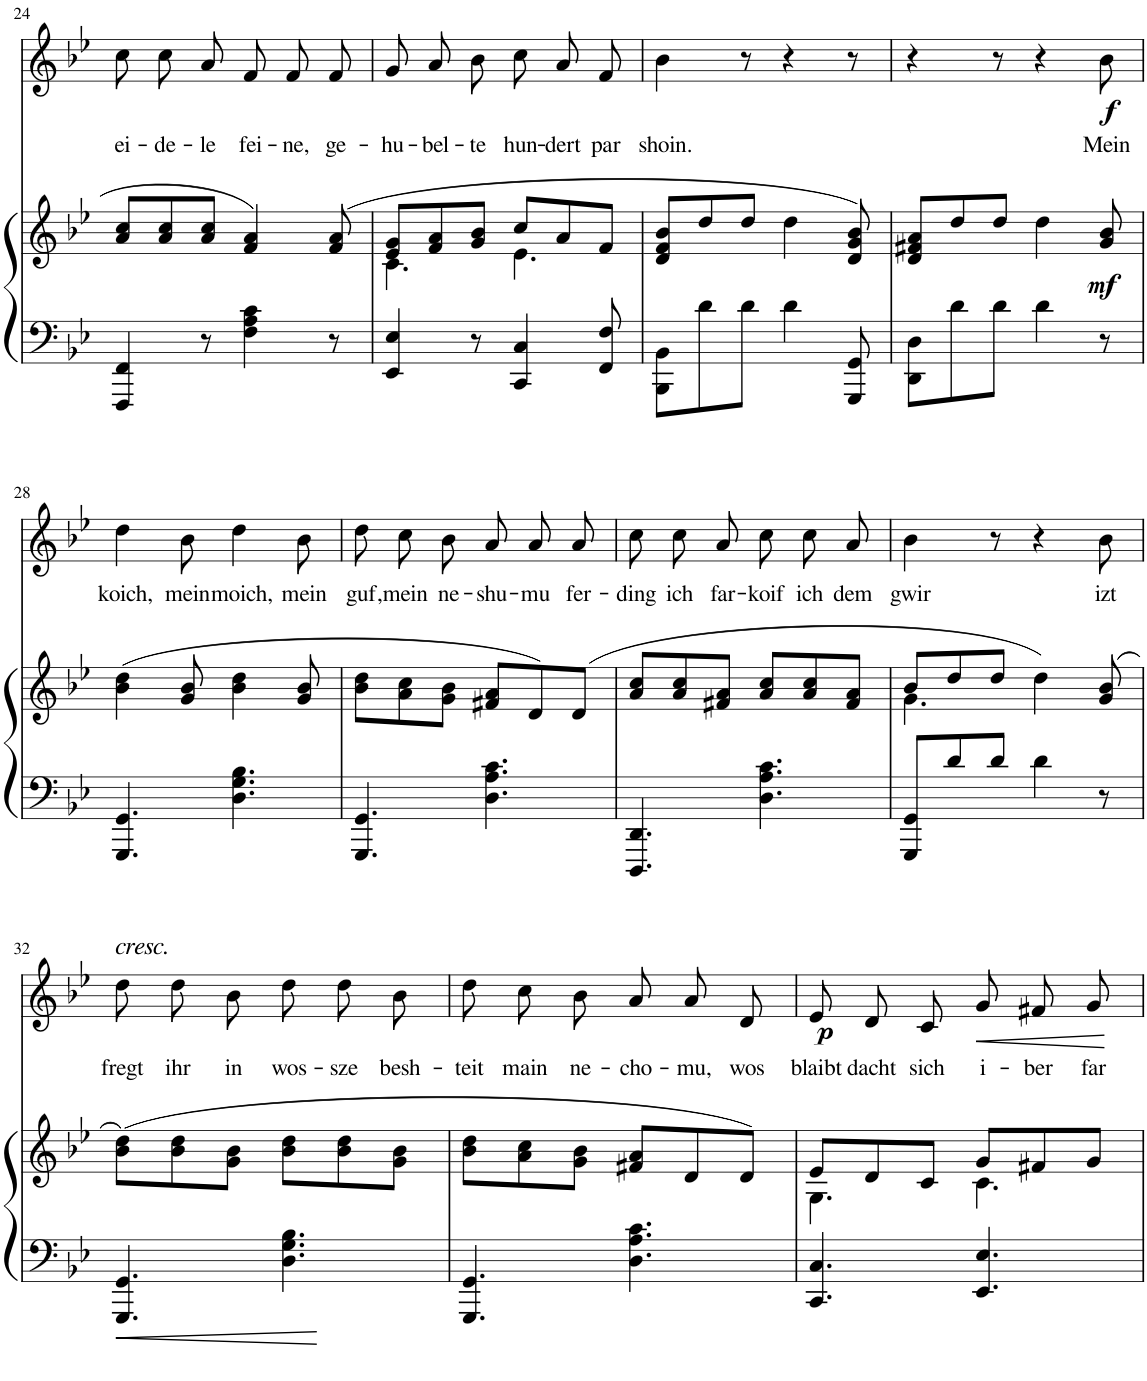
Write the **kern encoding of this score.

**kern	**kern	**dynam	**kern	**text	**dynam
*part2	*part2	*part2	*part1	*part1	*part1
*staff3	*staff2	*staff2/3	*staff1	*staff1	*staff1
*I"Klavier	*	*	*I"Piano	*	*
*	*	*	*I'Pno	*	*
!!LO:PB:g=z
*clefF4	*clefG2	*	*clefG2	*	*
*k[b-e-]	*k[b-e-]	*	*k[b-e-]	*	*
*M6/8	*M6/8	*	*M6/8	*	*
=24	=24	=24	=24	=24	=24
!	!	!	!	!LO:LY:b	!
4FFF/ 4FF/	8a/ 8cc/L	.	8cc\L	ei-	.
!	!	!	!	!LO:LY:b	!
.	8a/ 8cc/	.	8cc\	-de-	.
!	!	!	!	!LO:LY:b	!
8r	8a/ 8cc/J	.	8a\J	-le	.
!	!	!	!	!LO:LY:b	!
4F\ 4A\ 4c\	4f/ 4a/	.	8f/L	fei-	.
!	!	!	!	!LO:LY:b	!
.	.	.	8f/	-ne,	.
!	!	!	!	!LO:LY:b	!
8r	(8f/ 8a/	.	8f/J	ge-	.
=25	=25	=25	=25	=25	=25
*	*^	*	*	*	*
!	!	!	!	!	!LO:LY:b	!
4EE-/ 4E-/	8e-/ 8g/L	4.c\	.	8g/L	-hu-	.
!	!	!	!	!	!LO:LY:b	!
.	8f/ 8a/	.	.	8a/	-bel-	.
!	!	!	!	!	!LO:LY:b	!
8r	8g/ 8b-/J	.	.	8b-/J	-te	.
!	!	!	!	!	!LO:LY:b	!
4CC/ 4C/	8cc/L	4.e-\	.	8cc/L	hun-	.
!	!	!	!	!	!LO:LY:b	!
.	8a/	.	.	8a/	-dert	.
!	!	!	!	!	!LO:LY:b	!
8FF/ 8F/	8f/J	.	.	8f/J	par	.
*	*v	*v	*	*	*	*
=26	=26	=26	=26	=26	=26
!	!	!	!	!LO:LY:b	!
8BBB-\ 8BB-\L	8d/ 8f/ 8b-/L	.	4b-\	shoin.	.
8d\	8dd/	.	.	.	.
8d\J	8dd/J	.	8r	.	.
4d\	4dd\	.	4r	.	.
8GGG/ 8GG/	8d/ 8g/ 8b-/)	.	8r	.	.
=27	=27	=27	=27	=27	=27
8DD\ 8D\L	8d/ 8f#X/ 8a/L	.	4r	.	.
8d\	8dd/	.	.	.	.
8d\J	8dd/J	.	8r	.	.
4d\	4dd\	.	4r	.	.
!	!	!LO:DY:b	!	!LO:LY:b	!LO:DY:b
8r	8g/ 8b-/	mf	8b-\	Mein	f
!!LO:LB:g=z
=28	=28	=28	=28	=28	=28
!	!	!	!	!LO:LY:b	!
4.GGG/ 4.GG/	(4b-\ 4dd\	.	4dd\	koich,	.
!	!	!	!	!LO:LY:b	!
.	8g/ 8b-/	.	8b-\	mein	.
!	!	!	!	!LO:LY:b	!
4.D\ 4.G\ 4.B-\	4b-\ 4dd\	.	4dd\	moich,	.
!	!	!	!	!LO:LY:b	!
.	8g/ 8b-/	.	8b-\	mein	.
=29	=29	=29	=29	=29	=29
!	!	!	!	!LO:LY:b	!
4.GGG/ 4.GG/	8b-\ 8dd\L	.	8dd\L	guf,	.
!	!	!	!	!LO:LY:b	!
.	8a\ 8cc\	.	8cc\	mein	.
!	!	!	!	!LO:LY:b	!
.	8g\ 8b-\J	.	8b-\J	ne-	.
!	!	!	!	!LO:LY:b	!
4.D\ 4.A\ 4.c\	8f#X/ 8a/L	.	8a/L	-shu-	.
!	!	!	!	!LO:LY:b	!
.	8d/)	.	8a/	-mu	.
!	!	!	!	!LO:LY:b	!
.	(8d/J	.	8a/J	fer-	.
=30	=30	=30	=30	=30	=30
!	!	!	!	!LO:LY:b	!
4.DDD/ 4.DD/	8a/ 8cc/L	.	8cc\L	-ding	.
!	!	!	!	!LO:LY:b	!
.	8a/ 8cc/	.	8cc\	ich	.
!	!	!	!	!LO:LY:b	!
.	8f#X/ 8a/J	.	8a\J	far-	.
!	!	!	!	!LO:LY:b	!
4.D\ 4.A\ 4.c\	8a/ 8cc/L	.	8cc\L	-koif	.
!	!	!	!	!LO:LY:b	!
.	8a/ 8cc/	.	8cc\	ich	.
!	!	!	!	!LO:LY:b	!
.	8f#/ 8a/J	.	8a\J	dem	.
=31	=31	=31	=31	=31	=31
*	*^	*	*	*	*
!	!	!	!	!	!LO:LY:b	!
8GGG/ 8GG/L	8b-/L	4.g\	.	4b-\	gwir	.
8d/	8dd/	.	.	.	.	.
8d/J	8dd/J	.	.	8r	.	.
4d\	4dd\)	4.ryy	.	4r	.	.
!	!	!	!	!	!LO:LY:b	!
8r	(8g/ 8b-/	.	.	8b-\	izt	.
*	*v	*v	*	*	*	*
!!LO:LB:g=z
=32	=32	=32	=32	=32	=32
!	!	!	!LO:TX:a:i:t=cresc.	!	!
!	!	!	!	!LO:LY:b	!
4.GGG/ 4.GG/	(8b-\ 8dd\L)	.	8dd\L	fregt	.
!	!	!	!	!LO:LY:b	!
.	8b-\ 8dd\	.	8dd\	ihr	.
!	!	!	!	!LO:LY:b	!
.	8g\ 8b-\J	.	8b-\J	in	.
!	!	!	!	!LO:LY:b	!
4.D\ 4.G\ 4.B-\	8b-\ 8dd\L	.	8dd\L	wos-	.
!	!	!	!	!LO:LY:b	!
.	8b-\ 8dd\	.	8dd\	-sze	.
!	!	!	!	!LO:LY:b	!
.	8g\ 8b-\J	.	8b-\J	besh-	.
=33	=33	=33	=33	=33	=33
!	!	!	!	!LO:LY:b	!
4.GGG/ 4.GG/	8b-\ 8dd\L	.	8dd\L	-teit	.
!	!	!	!	!LO:LY:b	!
.	8a\ 8cc\	.	8cc\	main	.
!	!	!	!	!LO:LY:b	!
.	8g\ 8b-\J	.	8b-\J	ne-	.
!	!	!	!	!LO:LY:b	!
4.D\ 4.A\ 4.c\	8f#X/ 8a/L	.	8a/L	-cho-	.
!	!	!	!	!LO:LY:b	!
.	8d/	.	8a/	-mu,	.
!	!	!	!	!LO:LY:b	!
.	8d/J)	.	8d/J	wos	.
=34	=34	=34	=34	=34	=34
*	*^	*	*	*	*
!	!	!	!	!	!LO:LY:b	!LO:DY:b
4.CC/ 4.C/	8e-/L	4.G\	.	8e-/L	blaibt	p
!	!	!	!	!	!LO:LY:b	!
.	8d/	.	.	8d/	dacht	.
!	!	!	!	!	!LO:LY:b	!
.	8c/J	.	.	8c/J	sich	.
!	!	!	!	!	!LO:LY:b	!LO:HP:b
4.EE-/ 4.E-/	8g/L	4.c\	.	8g/L	i-	<
!	!	!	!	!	!LO:LY:b	!
.	8f#X/	.	.	8f#X/	-ber	.
!	!	!	!	!	!LO:LY:b	!
.	8g/J	.	.	8g/J	far	.
*	*v	*v	*	*	*	*
.	.	.	.	.	[
=	=	=	=	=	=
*-	*-	*-	*-	*-	*-
